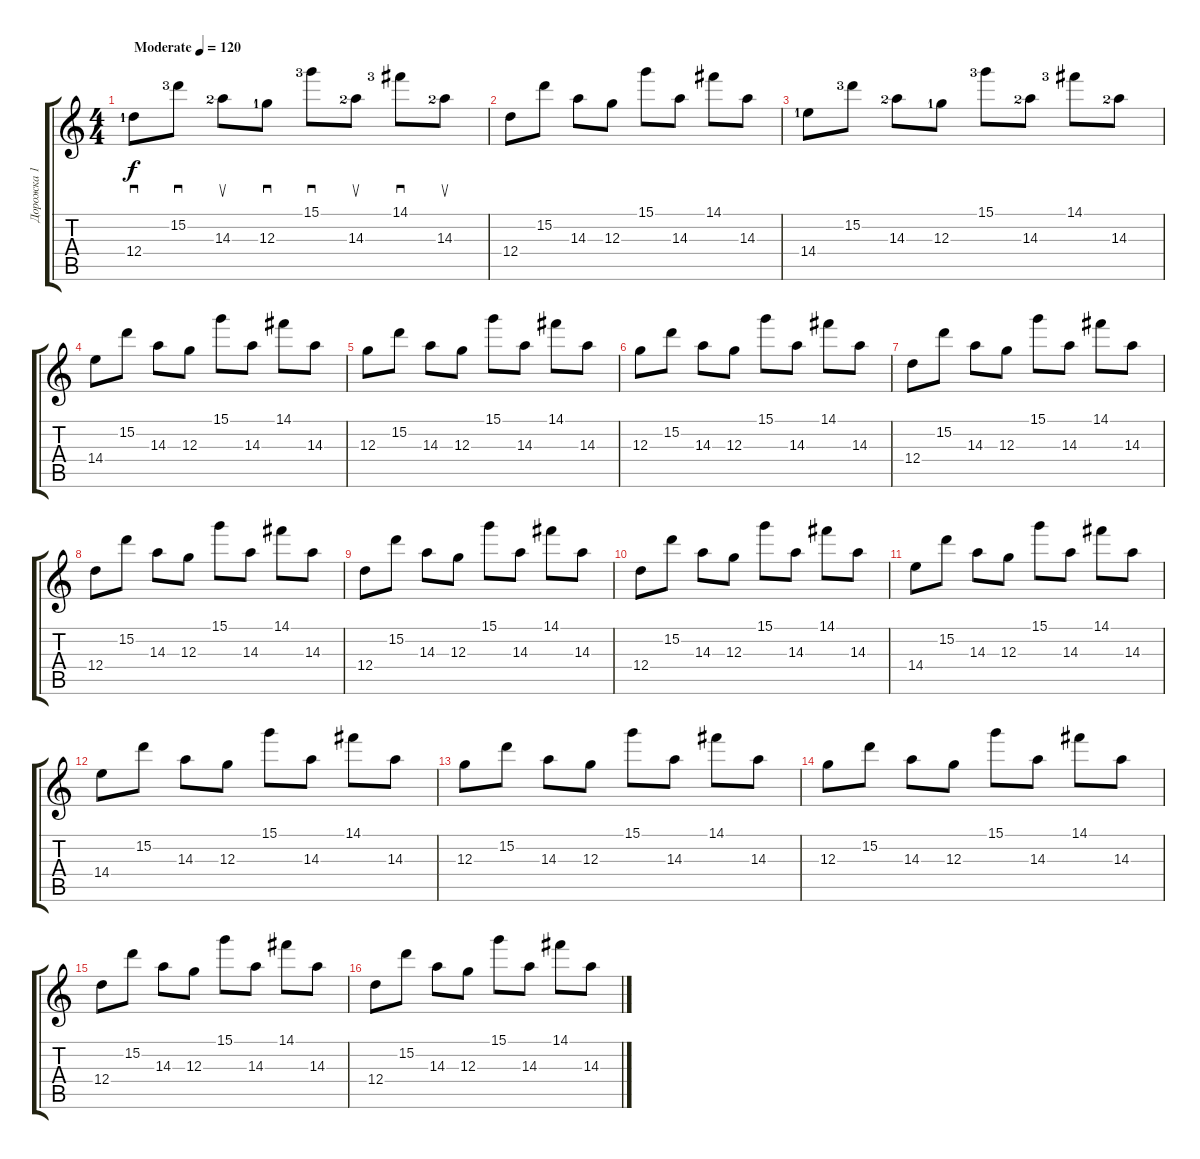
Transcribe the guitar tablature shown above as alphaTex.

\track ("Дорожка 1" "Дорожка 1") {instrument overdrivenguitar}
\staff {score tabs}
\tuning (E4 B3 G3 D3 A2 E2) {hide}
\ts (4 4)
\tempo (120 "Moderate")
\clef g2
\ks c
12.4{lf 2}.8{sd dy f instrument overdrivenguitar} 15.2{lf 4}.8{sd} 14.3{lf 3}.8{su} 12.3{lf 2}.8{sd} 15.1{lf 4}.8{sd} 14.3{lf 3}.8{su} 14.1{lf 4}.8{sd} 14.3{lf 3}.8{su} |
12.4.8 15.2.8 14.3.8 12.3.8 15.1.8 14.3.8 14.1.8 14.3.8 |
14.4{lf 2}.8 15.2{lf 4}.8 14.3{lf 3}.8 12.3{lf 2}.8 15.1{lf 4}.8 14.3{lf 3}.8 14.1{lf 4}.8 14.3{lf 3}.8 |
14.4.8 15.2.8 14.3.8 12.3.8 15.1.8 14.3.8 14.1.8 14.3.8 |
12.3.8 15.2.8 14.3.8 12.3.8 15.1.8 14.3.8 14.1.8 14.3.8 |
12.3.8 15.2.8 14.3.8 12.3.8 15.1.8 14.3.8 14.1.8 14.3.8 |
12.4.8 15.2.8 14.3.8 12.3.8 15.1.8 14.3.8 14.1.8 14.3.8 |
12.4.8 15.2.8 14.3.8 12.3.8 15.1.8 14.3.8 14.1.8 14.3.8 |
12.4.8 15.2.8 14.3.8 12.3.8 15.1.8 14.3.8 14.1.8 14.3.8 |
12.4.8 15.2.8 14.3.8 12.3.8 15.1.8 14.3.8 14.1.8 14.3.8 |
14.4.8 15.2.8 14.3.8 12.3.8 15.1.8 14.3.8 14.1.8 14.3.8 |
14.4.8 15.2.8 14.3.8 12.3.8 15.1.8 14.3.8 14.1.8 14.3.8 |
12.3.8 15.2.8 14.3.8 12.3.8 15.1.8 14.3.8 14.1.8 14.3.8 |
12.3.8 15.2.8 14.3.8 12.3.8 15.1.8 14.3.8 14.1.8 14.3.8 |
12.4.8 15.2.8 14.3.8 12.3.8 15.1.8 14.3.8 14.1.8 14.3.8 |
12.4.8 15.2.8 14.3.8 12.3.8 15.1.8 14.3.8 14.1.8 14.3.8
